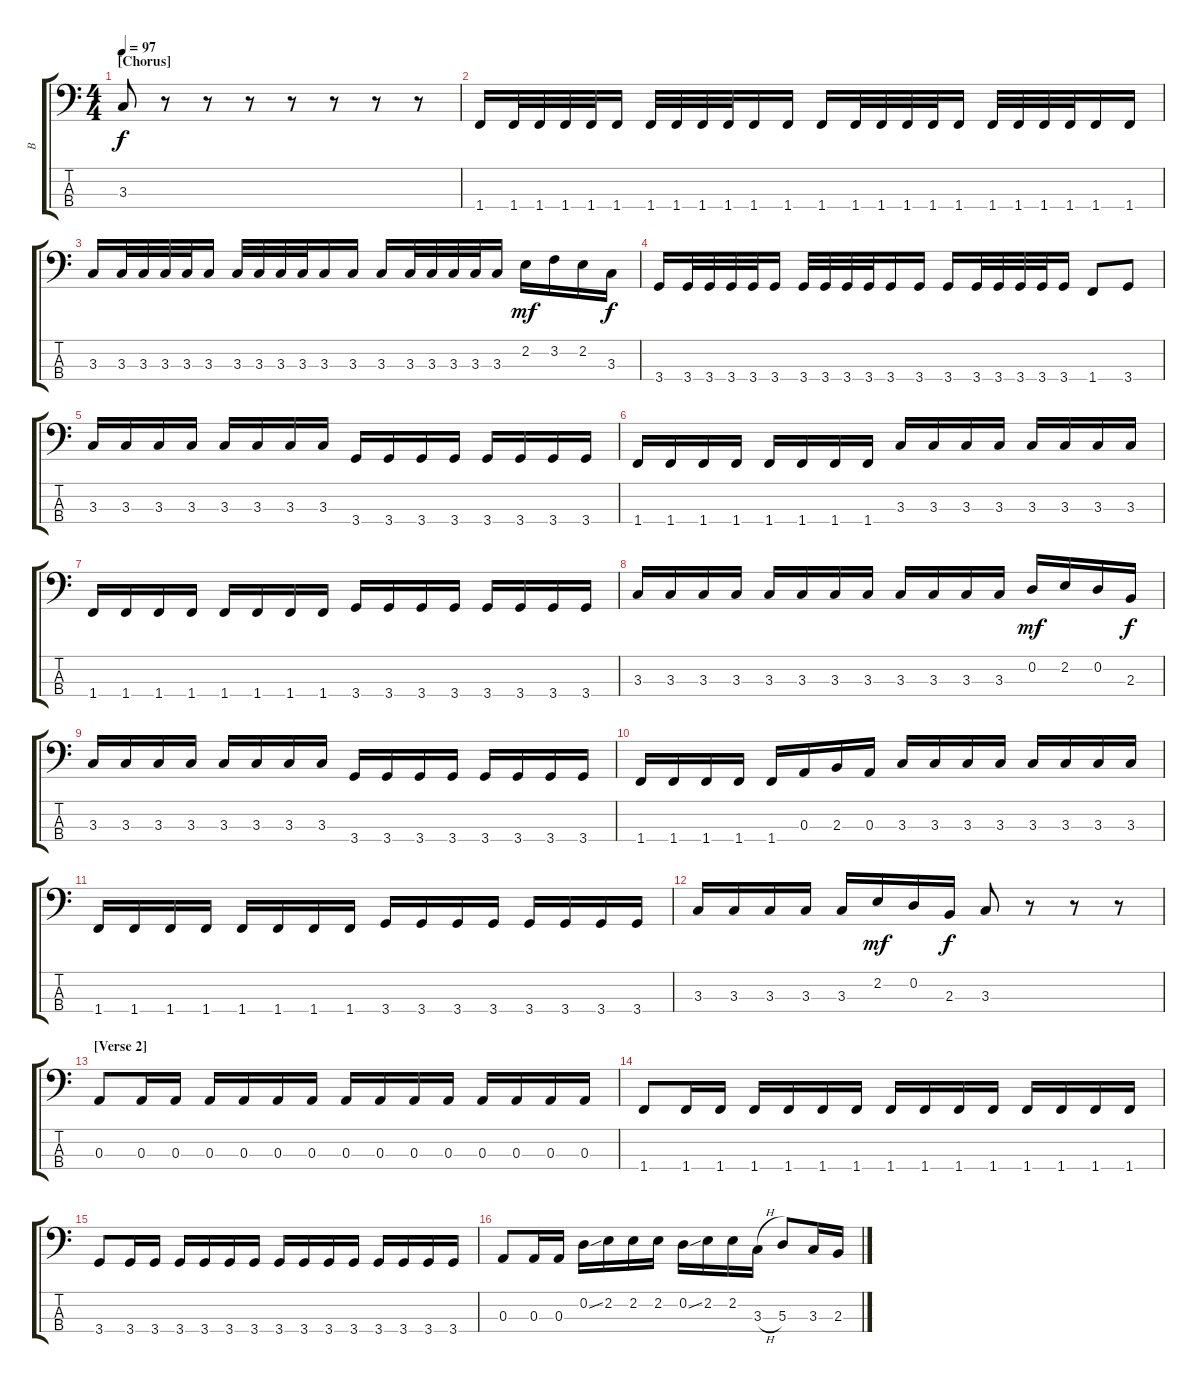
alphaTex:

\track ("B" "B") {instrument electricbasspick}
\staff {score tabs}
\tuning (G2 D2 A1 E1) {hide}
\ts (4 4)
\section ("" "[Chorus]")
\tempo 97
\clef f4
\ks c
3.3.8{dy f} r.8 r.8 r.8 r.8 r.8 r.8 r.8 |
1.4.16 1.4.32 1.4.32 1.4.32 1.4.32 1.4.16 1.4.32 1.4.32 1.4.32 1.4.32 1.4.16 1.4.16 1.4.16 1.4.32 1.4.32 1.4.32 1.4.32 1.4.16 1.4.32 1.4.32 1.4.32 1.4.32 1.4.16 1.4.16 |
3.3.16 3.3.32 3.3.32 3.3.32 3.3.32 3.3.16 3.3.32 3.3.32 3.3.32 3.3.32 3.3.16 3.3.16 3.3.16 3.3.32 3.3.32 3.3.32 3.3.32 3.3.16 2.2.16{dy mf} 3.2.16 2.2.16 3.3.16{dy f} |
3.4.16 3.4.32 3.4.32 3.4.32 3.4.32 3.4.16 3.4.32 3.4.32 3.4.32 3.4.32 3.4.16 3.4.16 3.4.16 3.4.32 3.4.32 3.4.32 3.4.32 3.4.16 1.4.8 3.4.8 |
3.3.16 3.3.16 3.3.16 3.3.16 3.3.16 3.3.16 3.3.16 3.3.16 3.4.16 3.4.16 3.4.16 3.4.16 3.4.16 3.4.16 3.4.16 3.4.16 |
1.4.16 1.4.16 1.4.16 1.4.16 1.4.16 1.4.16 1.4.16 1.4.16 3.3.16 3.3.16 3.3.16 3.3.16 3.3.16 3.3.16 3.3.16 3.3.16 |
1.4.16 1.4.16 1.4.16 1.4.16 1.4.16 1.4.16 1.4.16 1.4.16 3.4.16 3.4.16 3.4.16 3.4.16 3.4.16 3.4.16 3.4.16 3.4.16 |
3.3.16 3.3.16 3.3.16 3.3.16 3.3.16 3.3.16 3.3.16 3.3.16 3.3.16 3.3.16 3.3.16 3.3.16 0.2.16{dy mf} 2.2.16 0.2.16 2.3.16{dy f} |
\section ("" "")
3.3.16 3.3.16 3.3.16 3.3.16 3.3.16 3.3.16 3.3.16 3.3.16 3.4.16 3.4.16 3.4.16 3.4.16 3.4.16 3.4.16 3.4.16 3.4.16 |
1.4.16 1.4.16 1.4.16 1.4.16 1.4.16 0.3.16 2.3.16 0.3.16 3.3.16 3.3.16 3.3.16 3.3.16 3.3.16 3.3.16 3.3.16 3.3.16 |
1.4.16 1.4.16 1.4.16 1.4.16 1.4.16 1.4.16 1.4.16 1.4.16 3.4.16 3.4.16 3.4.16 3.4.16 3.4.16 3.4.16 3.4.16 3.4.16 |
3.3.16 3.3.16 3.3.16 3.3.16 3.3.16 2.2.16{dy mf} 0.2.16 2.3.16{dy f} 3.3.8 r.8 r.8 r.8 |
\section ("" "[Verse 2]")
0.3.8 0.3.16 0.3.16 0.3.16 0.3.16 0.3.16 0.3.16 0.3.16 0.3.16 0.3.16 0.3.16 0.3.16 0.3.16 0.3.16 0.3.16 |
1.4.8 1.4.16 1.4.16 1.4.16 1.4.16 1.4.16 1.4.16 1.4.16 1.4.16 1.4.16 1.4.16 1.4.16 1.4.16 1.4.16 1.4.16 |
3.4.8 3.4.16 3.4.16 3.4.16 3.4.16 3.4.16 3.4.16 3.4.16 3.4.16 3.4.16 3.4.16 3.4.16 3.4.16 3.4.16 3.4.16 |
0.3.8 0.3.16 0.3.16 0.2{ss}.16 2.2.16 2.2.16 2.2.16 0.2{ss}.16 2.2.16 2.2.16 3.3{h}.16 5.3.8 3.3.16 2.3.16
